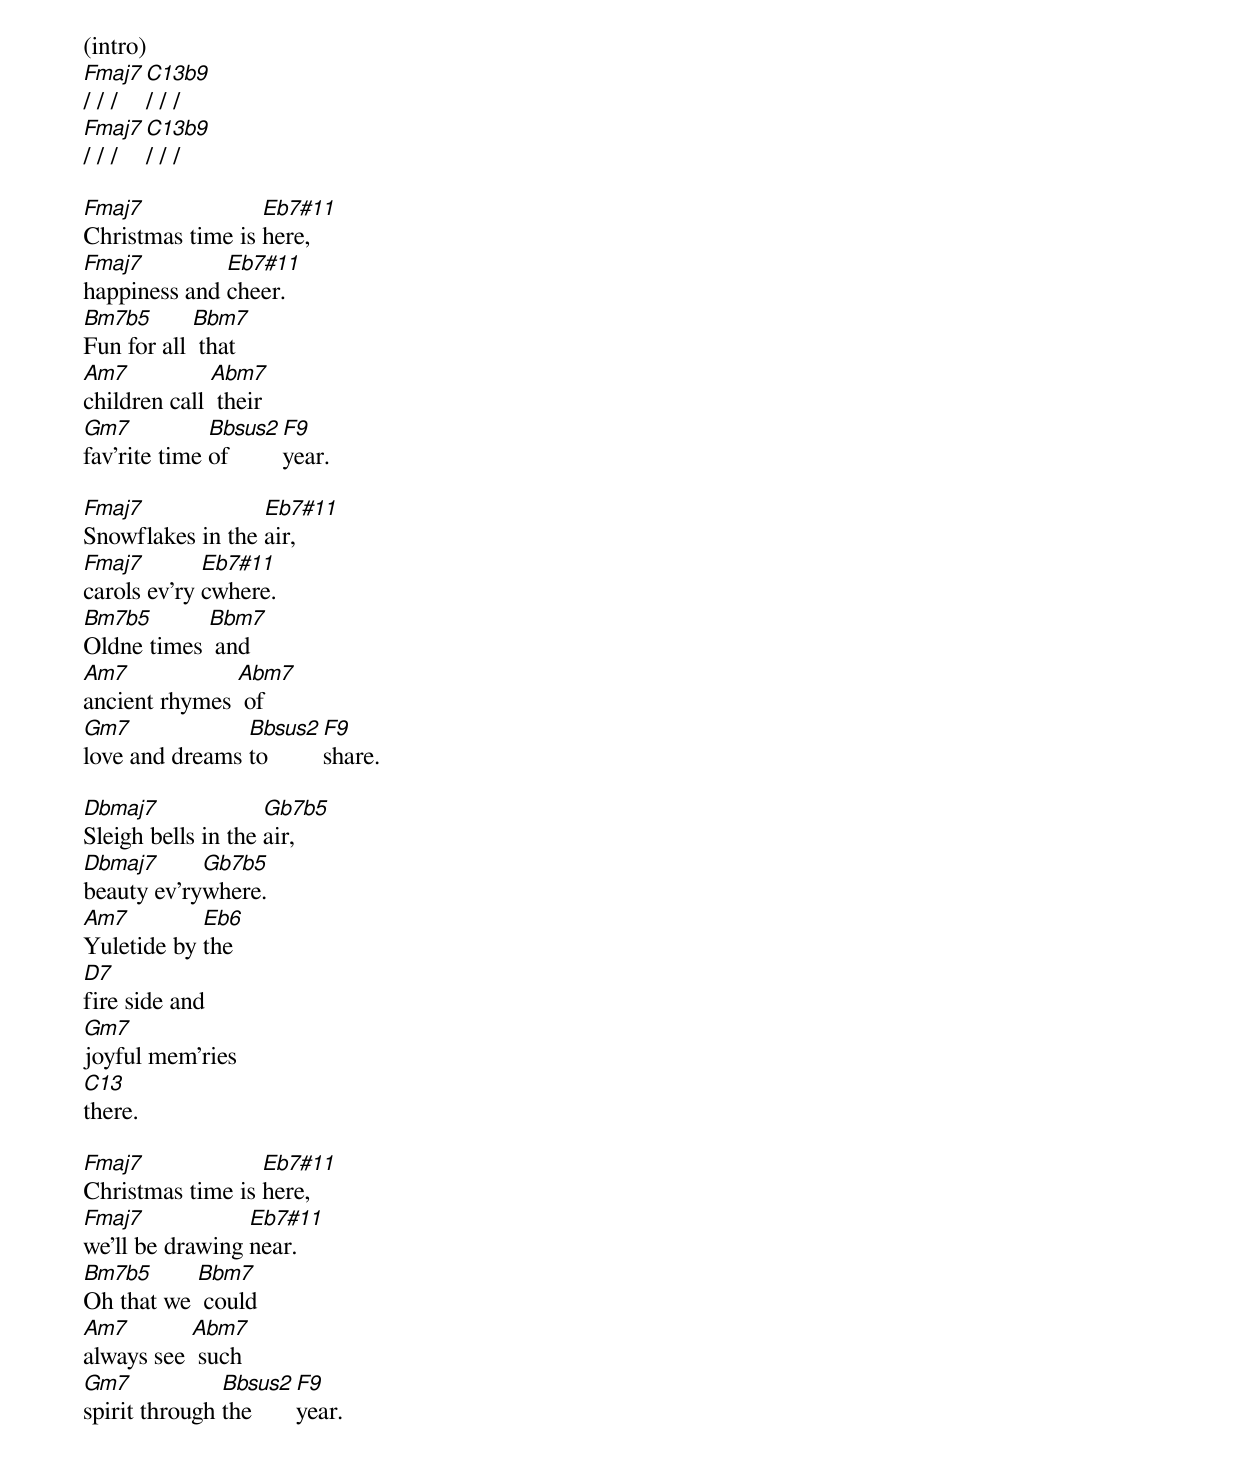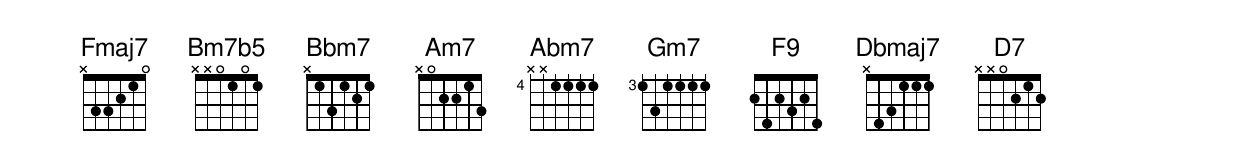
(intro)
[Fmaj7]/ / / [C13b9]/ / /
[Fmaj7]/ / / [C13b9]/ / /

[Fmaj7]Christmas time is [Eb7#11]here,
[Fmaj7]happiness and [Eb7#11]cheer.
[Bm7b5]Fun for all [Bbm7] that
[Am7]children call [Abm7] their
[Gm7]fav'rite time [Bbsus2]of [F9]year.

[Fmaj7]Snowflakes in the [Eb7#11]air,
[Fmaj7]carols ev'ry [Eb7#11]cwhere.
[Bm7b5]Oldne times [Bbm7] and
[Am7]ancient rhymes [Abm7] of
[Gm7]love and dreams [Bbsus2]to [F9]share.

[Dbmaj7]Sleigh bells in the [Gb7b5]air,
[Dbmaj7]beauty ev'ry[Gb7b5]where.
[Am7]Yuletide by [Eb6]the
[D7]fire side and
[Gm7]joyful mem'ries
[C13]there.

[Fmaj7]Christmas time is [Eb7#11]here,
[Fmaj7]we'll be drawing [Eb7#11]near.
[Bm7b5]Oh that we [Bbm7] could
[Am7]always see [Abm7] such
[Gm7]spirit through [Bbsus2]the [F9]year.
